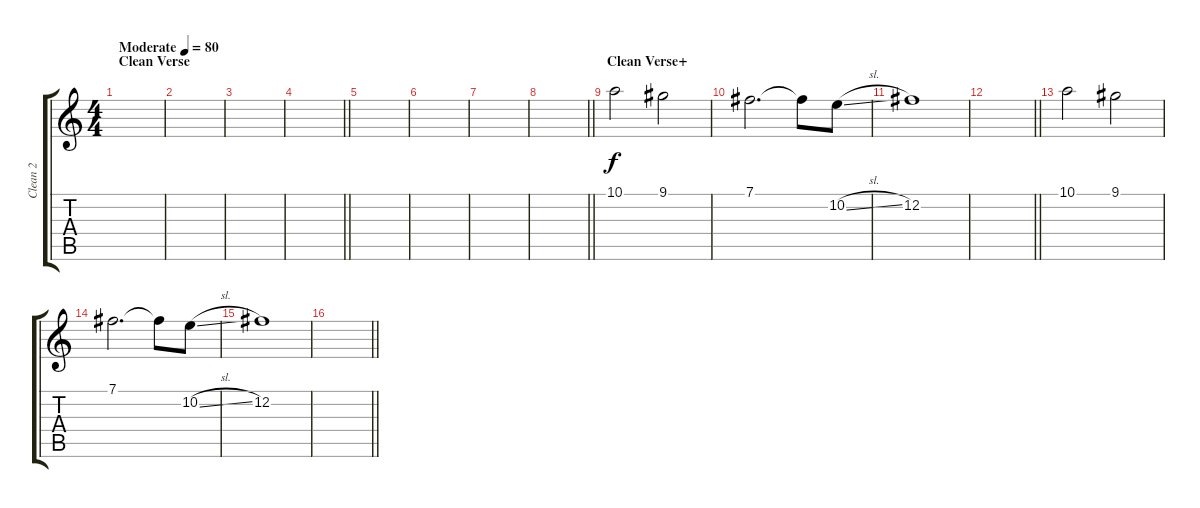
\track ("Clean 2" "Clean 2") {instrument electricguitarclean}
\staff {score tabs}
\tuning (B3 Gb3 D3 A2 E2 B1) {hide}
\ts (4 4)
\section ("" "Clean Verse")
\tempo (80 "Moderate")
\clef g2
\ks c
|
|
|
\barLineRight lightlight
|
|
|
|
\barLineRight lightlight
|
\section ("" "Clean Verse+")
10.1.2 9.1.2 |
7.1.2{d} 7.1{t}.8 10.2{sl}.8 |
12.2.1 |
\barLineRight lightlight
|
10.1.2 9.1.2 |
7.1.2{d} 7.1{t}.8 10.2{sl}.8 |
12.2.1 |
\barLineRight lightlight
